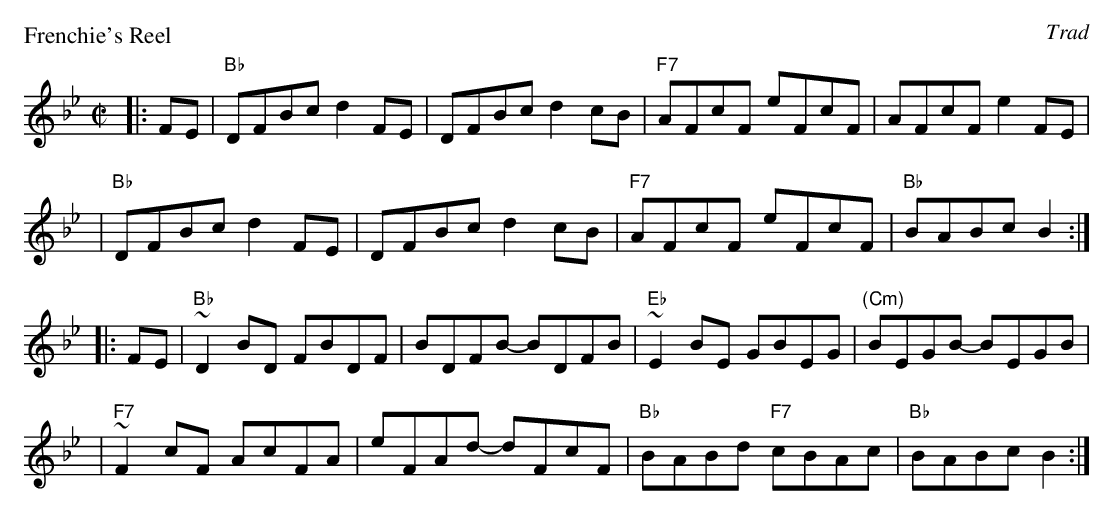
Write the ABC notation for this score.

X:1
P: Frenchie's Reel
O: Trad
M: C|
L: 1/8
K: Bb
|: FE \
| "Bb"DFBc d2FE | DFBc d2cB | "F7"AFcF eFcF | AFcF e2FE |
| "Bb"DFBc d2FE | DFBc d2cB | "F7"AFcF eFcF | "Bb"BABc B2 :|
|: FE \
| "Bb"~D2BD FBDF | BDFB- BDFB | "Eb"~E2BE GBEG | "(Cm)"BEGB- BEGB |
| "F7"~F2cF AcFA | eFAd- dFcF | "Bb"BABd "F7"cBAc | "Bb"BABc B2 :|
